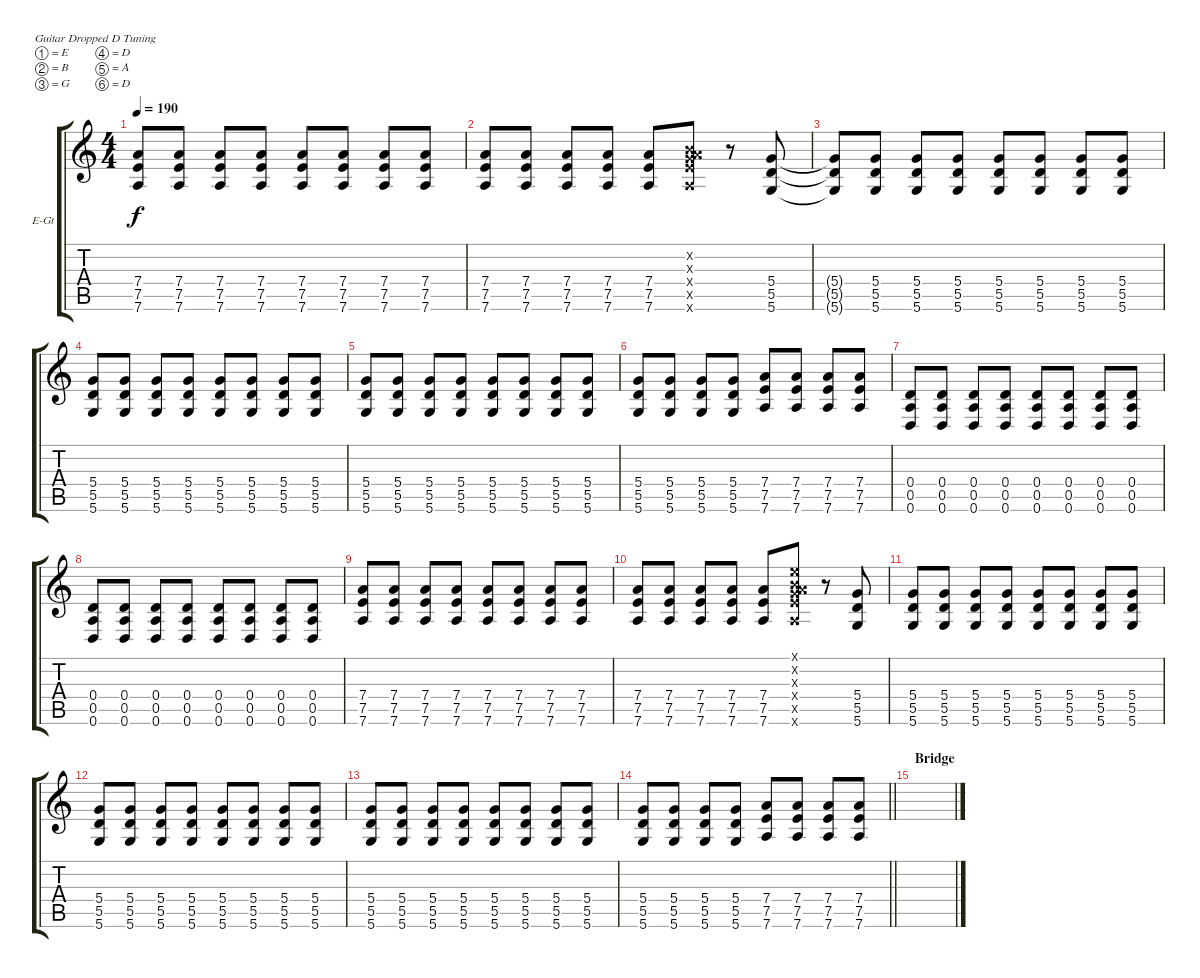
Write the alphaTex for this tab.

\bracketExtendMode groupsimilarinstruments
\firstSystemTrackNameOrientation horizontal
\otherSystemsTrackNameOrientation horizontal
\track ("Alex" "E-Gt") {instrument distortionguitar}
\staff {score tabs}
\tuning (E4 B3 G3 D3 A2 D2)
\ts (4 4)
\tempo 190
\clef g2
\ks c
(7.4 7.5 7.6).8{dy f} (7.4 7.5 7.6).8 (7.4 7.5 7.6).8 (7.4 7.5 7.6).8 (7.4 7.5 7.6).8 (7.4 7.5 7.6).8 (7.4 7.5 7.6).8 (7.4 7.5 7.6).8 |
(7.4 7.5 7.6).8 (7.4 7.5 7.6).8 (7.4 7.5 7.6).8 (7.4 7.5 7.6).8 (7.4 7.5 7.6).8 (7.4{x} 7.5{x} 7.6{x} 0.3{x} 0.2{x}).8 r.8 (5.4 5.5 5.6).8 |
(5.4{t} 5.5{t} 5.6{t}).8 (5.4 5.5 5.6).8 (5.4 5.5 5.6).8 (5.4 5.5 5.6).8 (5.4 5.5 5.6).8 (5.4 5.5 5.6).8 (5.4 5.5 5.6).8 (5.4 5.5 5.6).8 |
(5.4 5.5 5.6).8 (5.4 5.5 5.6).8 (5.4 5.5 5.6).8 (5.4 5.5 5.6).8 (5.4 5.5 5.6).8 (5.4 5.5 5.6).8 (5.4 5.5 5.6).8 (5.4 5.5 5.6).8 |
(5.4 5.5 5.6).8 (5.4 5.5 5.6).8 (5.4 5.5 5.6).8 (5.4 5.5 5.6).8 (5.4 5.5 5.6).8 (5.4 5.5 5.6).8 (5.4 5.5 5.6).8 (5.4 5.5 5.6).8 |
(5.4 5.5 5.6).8 (5.4 5.5 5.6).8 (5.4 5.5 5.6).8 (5.4 5.5 5.6).8 (7.4 7.5 7.6).8 (7.4 7.5 7.6).8 (7.4 7.5 7.6).8 (7.4 7.5 7.6).8 |
(0.4 0.5 0.6).8 (0.4 0.5 0.6).8 (0.4 0.5 0.6).8 (0.4 0.5 0.6).8 (0.4 0.5 0.6).8 (0.4 0.5 0.6).8 (0.4 0.5 0.6).8 (0.4 0.5 0.6).8 |
(0.4 0.5 0.6).8 (0.4 0.5 0.6).8 (0.4 0.5 0.6).8 (0.4 0.5 0.6).8 (0.4 0.5 0.6).8 (0.4 0.5 0.6).8 (0.4 0.5 0.6).8 (0.4 0.5 0.6).8 |
(7.4 7.5 7.6).8 (7.4 7.5 7.6).8 (7.4 7.5 7.6).8 (7.4 7.5 7.6).8 (7.4 7.5 7.6).8 (7.4 7.5 7.6).8 (7.4 7.5 7.6).8 (7.4 7.5 7.6).8 |
(7.4 7.5 7.6).8 (7.4 7.5 7.6).8 (7.4 7.5 7.6).8 (7.4 7.5 7.6).8 (7.4 7.5 7.6).8 (7.4{x} 7.5{x} 7.6{x} 0.3{x} 0.2{x} 0.1{x}).8 r.8 (5.4 5.5 5.6).8 |
(5.4 5.5 5.6).8 (5.4 5.5 5.6).8 (5.4 5.5 5.6).8 (5.4 5.5 5.6).8 (5.4 5.5 5.6).8 (5.4 5.5 5.6).8 (5.4 5.5 5.6).8 (5.4 5.5 5.6).8 |
(5.4 5.5 5.6).8 (5.4 5.5 5.6).8 (5.4 5.5 5.6).8 (5.4 5.5 5.6).8 (5.4 5.5 5.6).8 (5.4 5.5 5.6).8 (5.4 5.5 5.6).8 (5.4 5.5 5.6).8 |
(5.4 5.5 5.6).8 (5.4 5.5 5.6).8 (5.4 5.5 5.6).8 (5.4 5.5 5.6).8 (5.4 5.5 5.6).8 (5.4 5.5 5.6).8 (5.4 5.5 5.6).8 (5.4 5.5 5.6).8 |
\barLineRight lightlight
(5.4 5.5 5.6).8 (5.4 5.5 5.6).8 (5.4 5.5 5.6).8 (5.4 5.5 5.6).8 (7.4 7.5 7.6).8 (7.4 7.5 7.6).8 (7.4 7.5 7.6).8 (7.4 7.5 7.6).8 |
\section ("" "Bridge")
